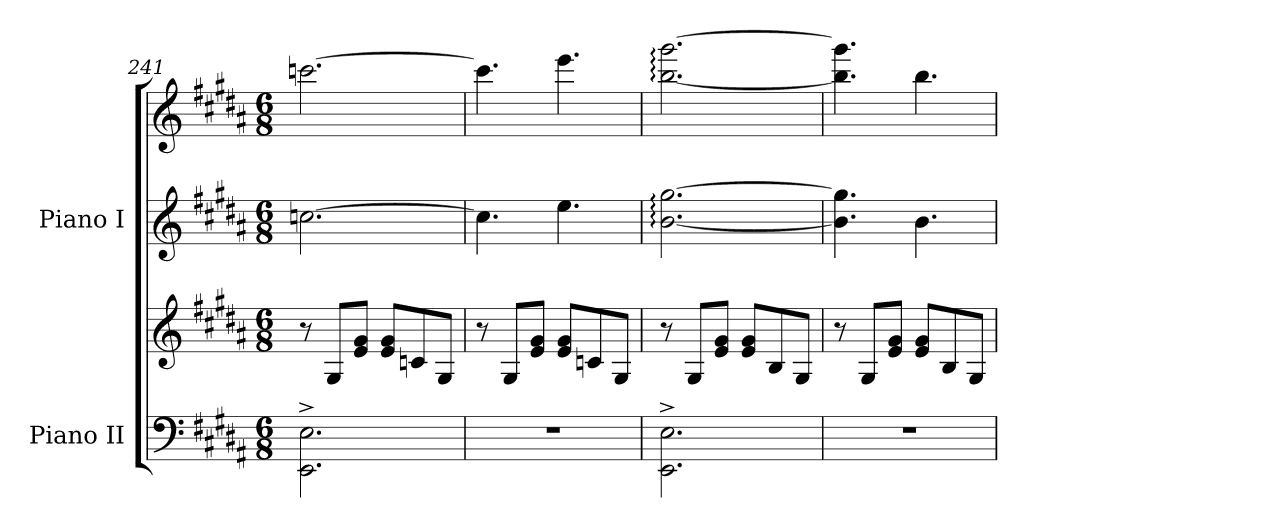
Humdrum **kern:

**kern	**kern	**kern	**kern
*part2	*part2	*part1	*part1
*staff4	*staff3	*staff2	*staff1
*I"Piano II	*	*I"Piano I	*
*I'Pno. II	*	*I'Pno. I	*
*clefF4	*clefG2	*clefG2	*clefG2
*k[f#c#g#d#a#]	*k[f#c#g#d#a#]	*k[f#c#g#d#a#]	*k[f#c#g#d#a#]
*M6/8	*M6/8	*M6/8	*M6/8
=241	=241	=241	=241
2.EE\^ 2.E\^	8r	[2.ccn\	[2.cccn\
.	8G#/L	.	.
.	8e/ 8g#/J	.	.
.	8e/ 8g#/L	.	.
.	8cn/	.	.
.	8G#/J	.	.
=242	=242	=242	=242
2.r	8r	4.cc\]	4.ccc\]
.	8G#/L	.	.
.	8e/ 8g#/J	.	.
.	8e/ 8g#/L	4.ee\	4.eee\
.	8cn/	.	.
.	8G#/J	.	.
!!LO:LB:g=z
=243	=243	=243	=243
2.EE\^ 2.E\^	8r	[2.b\: [2.gg#\:	[2.bb\: [2.ggg#\:
.	8G#/L	.	.
.	8e/ 8g#/J	.	.
.	8e/ 8g#/L	.	.
.	8B/	.	.
.	8G#/J	.	.
=244	=244	=244	=244
2.r	8r	4.b\] 4.gg#\]	4.bb\] 4.ggg#\]
.	8G#/L	.	.
.	8e/ 8g#/J	.	.
.	8e/ 8g#/L	4.b\	4.bb\
.	8B/	.	.
.	8G#/J	.	.
=	=	=	=
*-	*-	*-	*-
